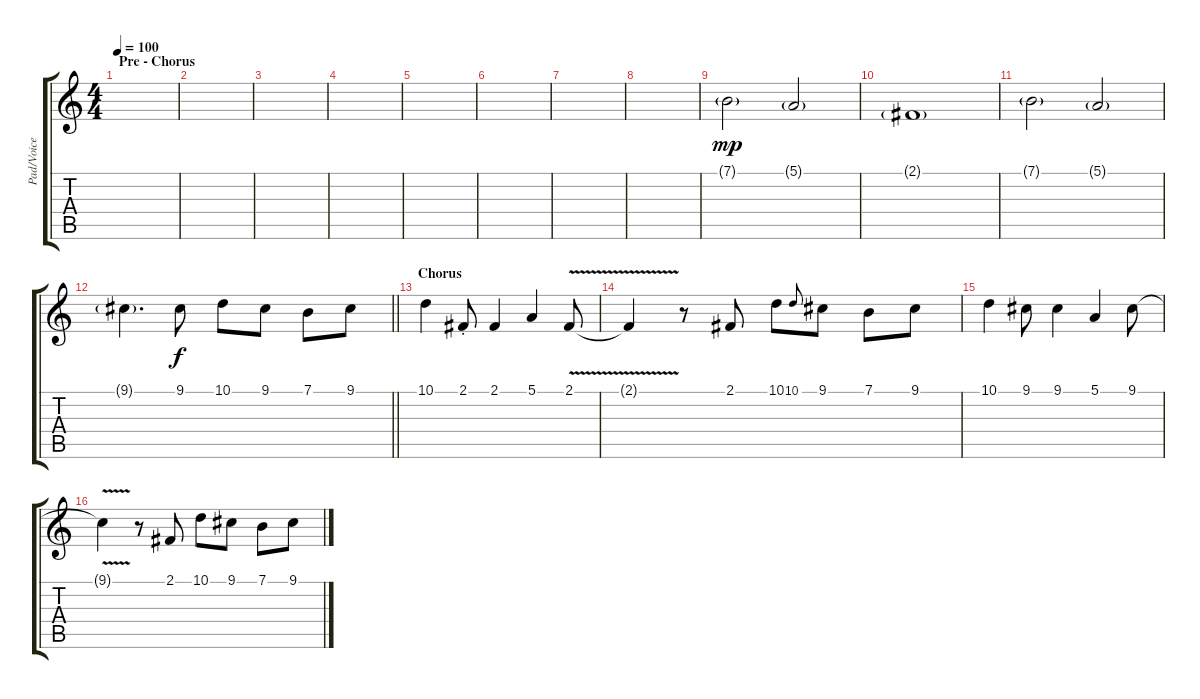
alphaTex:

\track ("Pad/Voice" "Pad/Voice") {instrument orchestralharp}
\staff {score tabs}
\tuning (E4 B3 G3 D3 A2 E2) {hide}
\ts (4 4)
\section ("" "Pre - Chorus")
\tempo 100
\clef g2
\ks c
|
|
|
|
|
|
|
|
7.1{g}.2{dy mp} 5.1{g}.2 |
2.1{g}.1 |
7.1{g}.2 5.1{g}.2 |
\barLineRight lightlight
9.1{g}.4{d} 9.1.8{dy f} 10.1.8 9.1.8 7.1.8 9.1.8 |
\section ("" "Chorus")
10.1.4 2.1{st}.8 2.1.4 5.1.4 2.1{v}.8 |
2.1{t}.4 r.8 2.1.8 10.1.8 10.1.8{gr onbeat} 9.1.8 7.1.8 9.1.8 |
10.1.4 9.1.8 9.1.4 5.1.4 9.1.8 |
9.1{v t}.4 r.8 2.1.8 10.1.8 9.1.8 7.1.8 9.1.8
